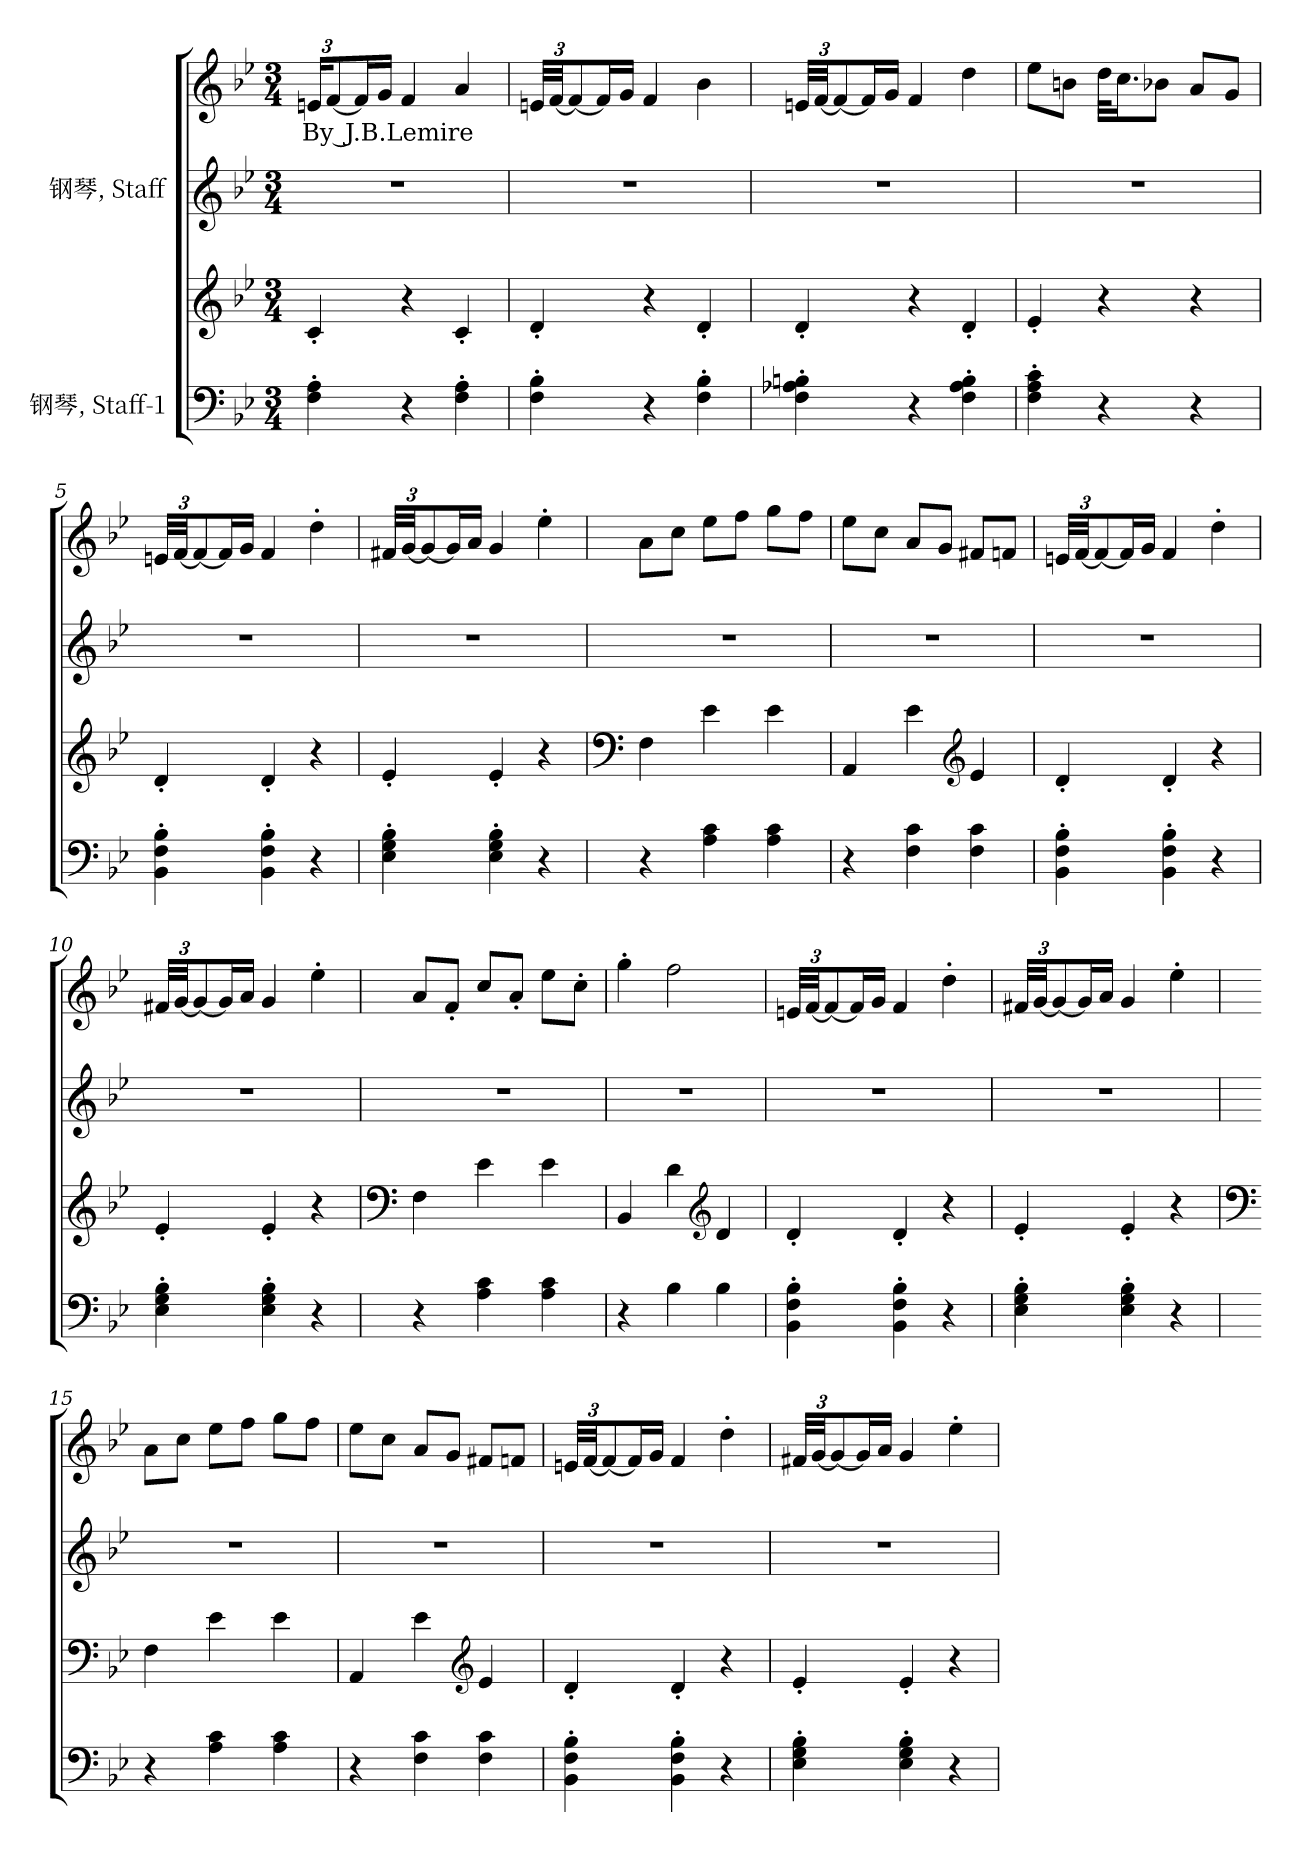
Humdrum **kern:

**kern	**kern	**kern	**kern	**text
*part2	*part2	*part1	*part1	*part1
*staff4	*staff3	*staff2	*staff1	*staff1
*I"钢琴, Staff-1	*	*I"钢琴, Staff	*	*
*clefF4	*clefG2	*clefG2	*clefG2	*
*k[b-e-]	*k[b-e-]	*k[b-e-]	*k[b-e-]	*
*M3/4	*M3/4	*M3/4	*M3/4	*
*MM140	*MM140	*MM140	*MM140	*
*	*	*	*Xbrackettup	*
=1	=1	=1	=1	=1
4F\' 4A\'	4c'/	2.r	24en/KL	By J.B.Lemire
.	.	.	[12f/	.
.	.	.	16f/L]	.
.	.	.	16g/JJ	.
4r	4r	.	4f/	.
4F\' 4A\'	4c'/	.	4a/	.
=2	=2	=2	=2	=2
4F\' 4B-\'	4d'/	2.r	48en/LLL	.
.	.	.	[48f/JJ	.
.	.	.	12f/_	.
.	.	.	16f/L]	.
.	.	.	16g/JJ	.
4r	4r	.	4f/	.
4F\' 4B-\'	4d'/	.	4b-\	.
=3	=3	=3	=3	=3
4F\' 4A-X\' 4Bn\'	4d'/	2.r	48en/LLL	.
.	.	.	[48f/JJ	.
.	.	.	12f/_	.
.	.	.	16f/L]	.
.	.	.	16g/JJ	.
4r	4r	.	4f/	.
4F\' 4A-\' 4B\'	4d'/	.	4dd\	.
!!LO:LB:g=z
=4	=4	=4	=4	=4
*	*	*	*MM120	*
4F\' 4A\' 4c\'	4e-'/	2.r	8ee-\L	.
.	.	.	8bn\J	.
4r	4r	.	32dd\KLL	.
.	.	.	16.cc\J	.
.	.	.	8b-X\J	.
4r	4r	.	8a/L	.
.	.	.	8g/J	.
=5	=5	=5	=5	=5
*	*	*	*MM140	*
4BB-\' 4F\' 4B-\'	4d'/	2.r	48en/LLL	.
.	.	.	[48f/JJ	.
.	.	.	12f/_	.
.	.	.	16f/L]	.
.	.	.	16g/JJ	.
4BB-\' 4F\' 4B-\'	4d'/	.	4f/	.
4r	4r	.	4dd'\	.
=6	=6	=6	=6	=6
4E-\' 4G\' 4B-\'	4e-'/	2.r	48f#X/LLL	.
.	.	.	[48g/JJ	.
.	.	.	12g/_	.
.	.	.	16g/L]	.
.	.	.	16a/JJ	.
4E-\' 4G\' 4B-\'	4e-'/	.	4g/	.
4r	4r	.	4ee-'\	.
=7	=7	=7	=7	=7
*	*clefF4	*	*	*
4r	4F\	2.r	8a\L	.
.	.	.	8cc\J	.
4A\ 4c\	4e-\	.	8ee-\L	.
.	.	.	8ff\J	.
4A\ 4c\	4e-\	.	8gg\L	.
.	.	.	8ff\J	.
=8	=8	=8	=8	=8
*	*	*	*MM120	*
4r	4AA/	2.r	8ee-\L	.
.	.	.	8cc\J	.
4F\ 4c\	4e-\	.	8a/L	.
.	.	.	8g/J	.
*	*clefG2	*	*	*
4F\ 4c\	4e-/	.	8f#X/L	.
.	.	.	8fn/J	.
!!LO:LB:g=z
=9	=9	=9	=9	=9
*	*	*	*MM140	*
4BB-\' 4F\' 4B-\'	4d'/	2.r	48en/LLL	.
.	.	.	[48f/JJ	.
.	.	.	12f/_	.
.	.	.	16f/L]	.
.	.	.	16g/JJ	.
4BB-\' 4F\' 4B-\'	4d'/	.	4f/	.
4r	4r	.	4dd'\	.
=10	=10	=10	=10	=10
4E-\' 4G\' 4B-\'	4e-'/	2.r	48f#X/LLL	.
.	.	.	[48g/JJ	.
.	.	.	12g/_	.
.	.	.	16g/L]	.
.	.	.	16a/JJ	.
4E-\' 4G\' 4B-\'	4e-'/	.	4g/	.
4r	4r	.	4ee-'\	.
=11	=11	=11	=11	=11
*	*clefF4	*	*	*
4r	4F\	2.r	8a/L	.
.	.	.	8f'/J	.
4A\ 4c\	4e-\	.	8cc/L	.
.	.	.	8a'/J	.
4A\ 4c\	4e-\	.	8ee-\L	.
.	.	.	8cc'\J	.
=12	=12	=12	=12	=12
4r	4BB-/	2.r	4gg'\	.
4B-\	4d\	.	2ff\	.
*	*clefG2	*	*	*
4B-\	4d/	.	.	.
=13	=13	=13	=13	=13
4BB-\' 4F\' 4B-\'	4d'/	2.r	48en/LLL	.
.	.	.	[48f/JJ	.
.	.	.	12f/_	.
.	.	.	16f/L]	.
.	.	.	16g/JJ	.
4BB-\' 4F\' 4B-\'	4d'/	.	4f/	.
4r	4r	.	4dd'\	.
!!LO:PB:g=z
=14	=14	=14	=14	=14
4E-\' 4G\' 4B-\'	4e-'/	2.r	48f#X/LLL	.
.	.	.	[48g/JJ	.
.	.	.	12g/_	.
.	.	.	16g/L]	.
.	.	.	16a/JJ	.
4E-\' 4G\' 4B-\'	4e-'/	.	4g/	.
4r	4r	.	4ee-'\	.
=15	=15	=15	=15	=15
*	*clefF4	*	*	*
4r	4F\	2.r	8a\L	.
.	.	.	8cc\J	.
4A\ 4c\	4e-\	.	8ee-\L	.
.	.	.	8ff\J	.
4A\ 4c\	4e-\	.	8gg\L	.
.	.	.	8ff\J	.
=16	=16	=16	=16	=16
*	*	*	*MM120	*
4r	4AA/	2.r	8ee-\L	.
.	.	.	8cc\J	.
4F\ 4c\	4e-\	.	8a/L	.
.	.	.	8g/J	.
*	*clefG2	*	*	*
4F\ 4c\	4e-/	.	8f#X/L	.
.	.	.	8fn/J	.
=17	=17	=17	=17	=17
*	*	*	*MM140	*
4BB-\' 4F\' 4B-\'	4d'/	2.r	48en/LLL	.
.	.	.	[48f/JJ	.
.	.	.	12f/_	.
.	.	.	16f/L]	.
.	.	.	16g/JJ	.
4BB-\' 4F\' 4B-\'	4d'/	.	4f/	.
4r	4r	.	4dd'\	.
=18	=18	=18	=18	=18
4E-\' 4G\' 4B-\'	4e-'/	2.r	48f#X/LLL	.
.	.	.	[48g/JJ	.
.	.	.	12g/_	.
.	.	.	16g/L]	.
.	.	.	16a/JJ	.
4E-\' 4G\' 4B-\'	4e-'/	.	4g/	.
4r	4r	.	4ee-'\	.
=	=	=	=	=
*-	*-	*-	*-	*-
